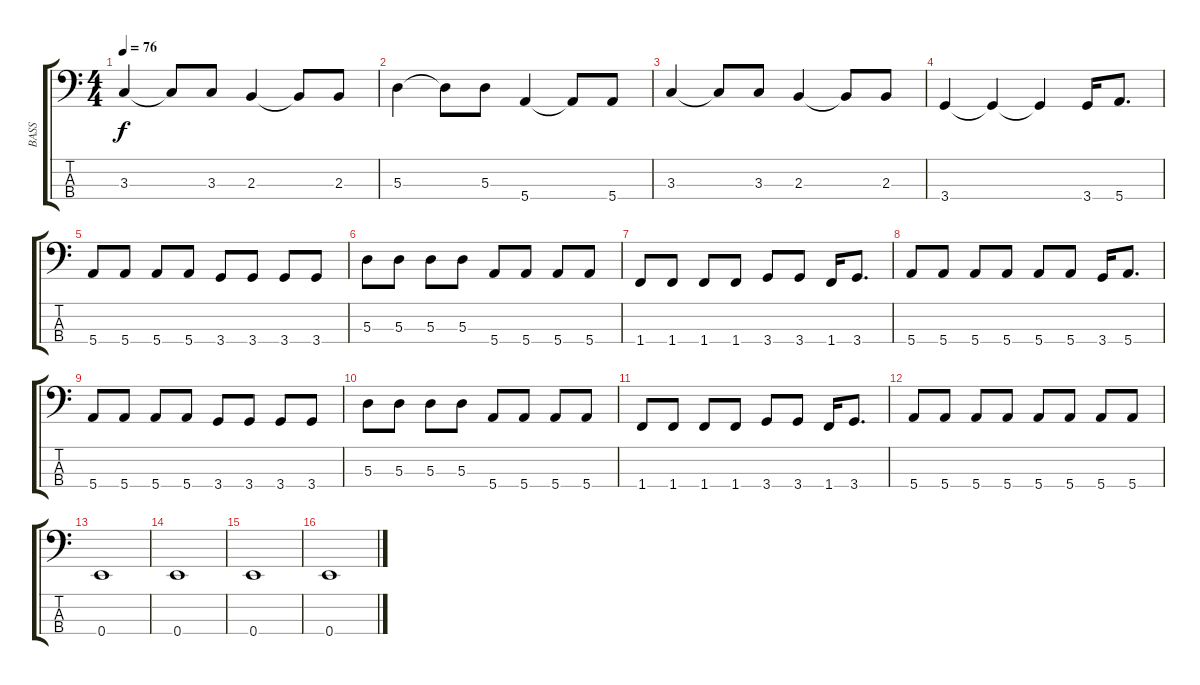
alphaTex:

\track ("BASS" "BASS") {instrument electricbassfinger}
\staff {score tabs}
\tuning (G2 D2 A1 E1) {hide}
\ts (4 4)
\tempo 76
\clef f4
\ks c
3.3.4{dy f} 3.3{t}.8 3.3.8 2.3.4 2.3{t}.8 2.3.8 |
5.3.4 5.3{t}.8 5.3.8 5.4.4 5.4{t}.8 5.4.8 |
3.3.4 3.3{t}.8 3.3.8 2.3.4 2.3{t}.8 2.3.8 |
3.4.4 3.4{t}.4 3.4{t}.4 3.4.16 5.4.8{d} |
5.4.8 5.4.8 5.4.8 5.4.8 3.4.8 3.4.8 3.4.8 3.4.8 |
5.3.8 5.3.8 5.3.8 5.3.8 5.4.8 5.4.8 5.4.8 5.4.8 |
1.4.8 1.4.8 1.4.8 1.4.8 3.4.8 3.4.8 1.4.16 3.4.8{d} |
5.4.8 5.4.8 5.4.8 5.4.8 5.4.8 5.4.8 3.4.16 5.4.8{d} |
5.4.8 5.4.8 5.4.8 5.4.8 3.4.8 3.4.8 3.4.8 3.4.8 |
5.3.8 5.3.8 5.3.8 5.3.8 5.4.8 5.4.8 5.4.8 5.4.8 |
1.4.8 1.4.8 1.4.8 1.4.8 3.4.8 3.4.8 1.4.16 3.4.8{d} |
5.4.8 5.4.8 5.4.8 5.4.8 5.4.8 5.4.8 5.4.8 5.4.8 |
0.4.1 |
0.4.1 |
0.4.1 |
0.4.1
